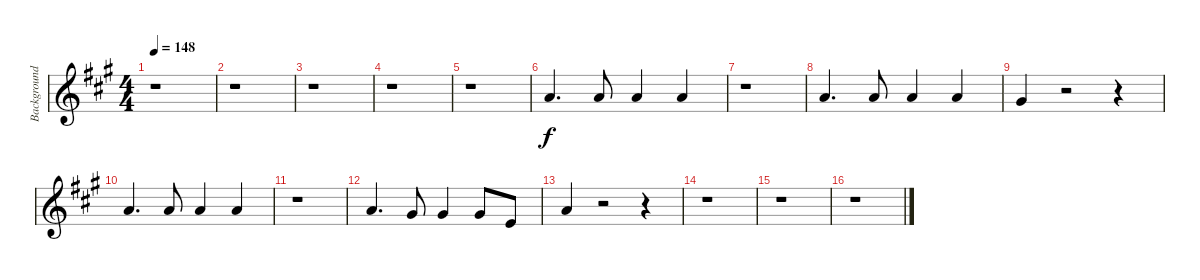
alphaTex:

\track ("Background Vocals" "Background") {instrument lead5charang}
\staff {score}
\tuning (E4 B3 G3 D3 A2 E2) {hide}
\ts (4 4)
\tempo 148
\clef g2
\ks a
r.1{dy f} |
r.1 |
r.1 |
r.1 |
r.1 |
5.1.4{d} 5.1.8 5.1.4 5.1.4 |
r.1 |
5.1.4{d} 5.1.8 5.1.4 5.1.4 |
4.1.4 r.2 r.4 |
5.1.4{d} 5.1.8 5.1.4 5.1.4 |
r.1 |
5.1.4{d} 4.1.8 4.1.4 4.1.8 5.2.8 |
5.1.4 r.2 r.4 |
r.1 |
r.1 |
r.1
